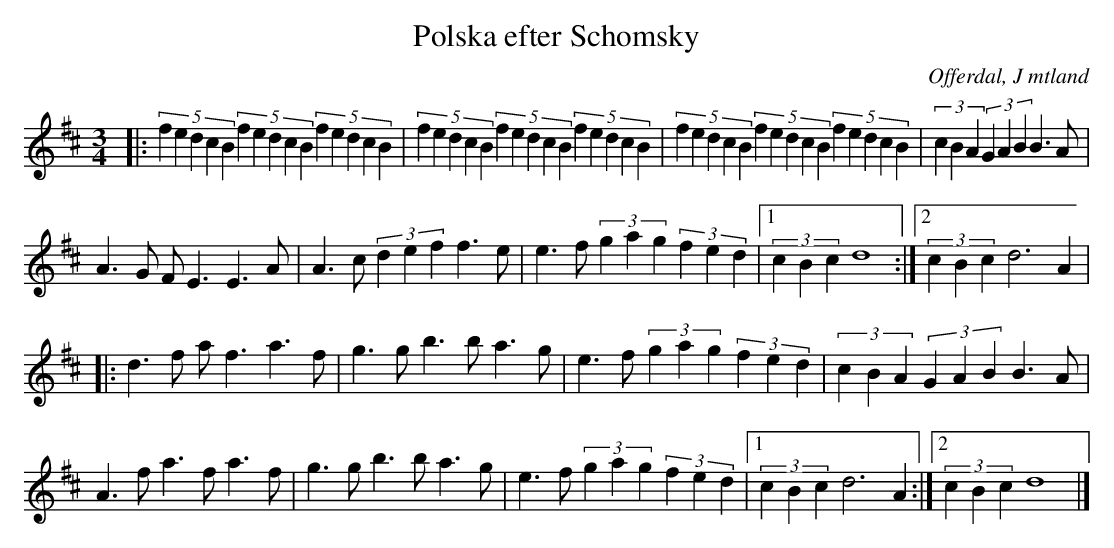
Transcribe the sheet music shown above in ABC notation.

X:1
T:Polska efter Schomsky
O:Offerdal, J mtland
M:3/4
L:1/4
K:D
|: (5 fedcB (5 fedcB (5 fedcB |(5 fedcB (5 fedcB (5 fedcB | (5 fedcB (5 fedcB (5 fedcB | (3cBA (3GAB B>A |
A>G F<E E>A | A>c (3def f>e | e>f (3gag (3fed |1 (3cBc d4 :|2 (3cBc d3 A |
|:d>f a<f a>f | g>g b>b a>g | e>f (3gag (3fed | (3cBA (3GAB B>A |
A>f a>f a>f | g>g b>b a>g | e>f (3gag (3fed |1 (3cBc d3 A :|2 (3cBc d4 |]
